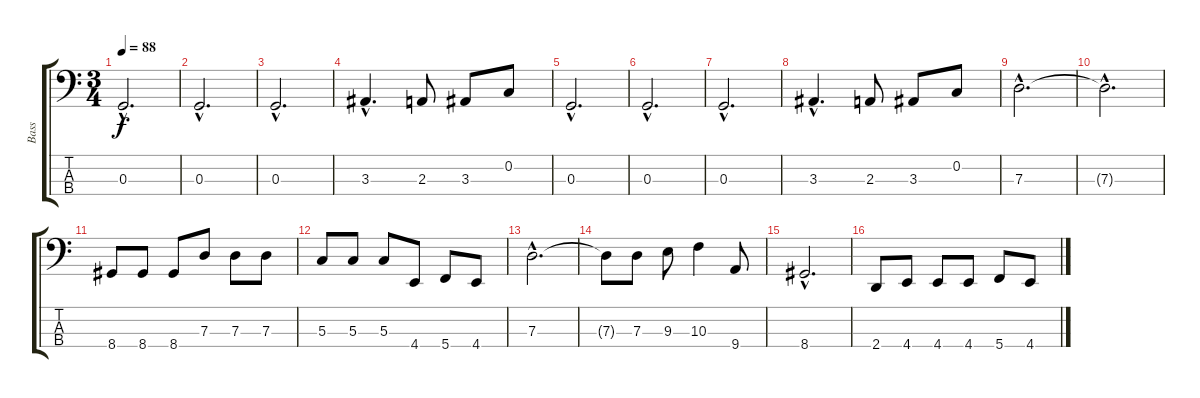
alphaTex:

\track ("Bass" "Bass") {instrument electricbasspick}
\staff {score tabs}
\tuning (F2 C2 G1 C1) {hide}
\ts (3 4)
\tempo 88
\clef f4
\ks c
0.3{hac}.2{d dy f} |
0.3{hac}.2{d} |
0.3{hac}.2{d} |
3.3{hac}.4{d} 2.3.8 3.3.8 0.2.8 |
0.3{hac}.2{d} |
0.3{hac}.2{d} |
0.3{hac}.2{d} |
3.3{hac}.4{d} 2.3.8 3.3.8 0.2.8 |
7.3{hac}.2{d} |
7.3{hac t}.2{d} |
8.4.8 8.4.8 8.4.8 7.3.8 7.3.8 7.3.8 |
5.3.8 5.3.8 5.3.8 4.4.8 5.4.8 4.4.8 |
7.3{hac}.2{d} |
7.3{t}.8 7.3.8 9.3.8 10.3.4 9.4.8 |
8.4{hac}.2{d} |
2.4.8 4.4.8 4.4.8 4.4.8 5.4.8 4.4.8
